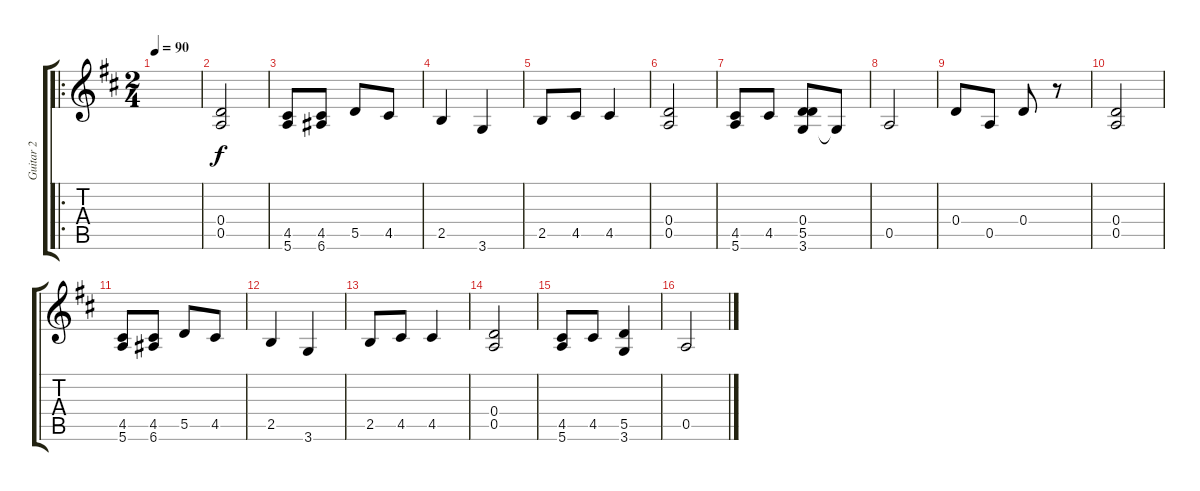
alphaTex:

\track ("Guitar 2" "Guitar 2") {instrument acousticguitarnylon}
\staff {score tabs}
\tuning (E4 B3 G3 D3 A2 E2) {hide}
\ro
\ts (2 4)
\tempo 90
\clef g2
\ks d
|
(0.4 0.5).2 |
(4.5 5.6).8 (4.5 6.6).8 5.5.8 4.5.8 |
2.5.4 3.6.4 |
2.5.8 4.5.8 4.5.4 |
(0.4 0.5).2 |
(4.5 5.6).8 4.5.8 (0.4 5.5 3.6).8 3.6{t}.8 |
0.5.2 |
0.4.8 0.5.8 0.4.8 r.8 |
(0.4 0.5).2 |
(4.5 5.6).8 (4.5 6.6).8 5.5.8 4.5.8 |
2.5.4 3.6.4 |
2.5.8 4.5.8 4.5.4 |
(0.4 0.5).2 |
(4.5 5.6).8 4.5.8 (5.5 3.6).4 |
0.5.2
